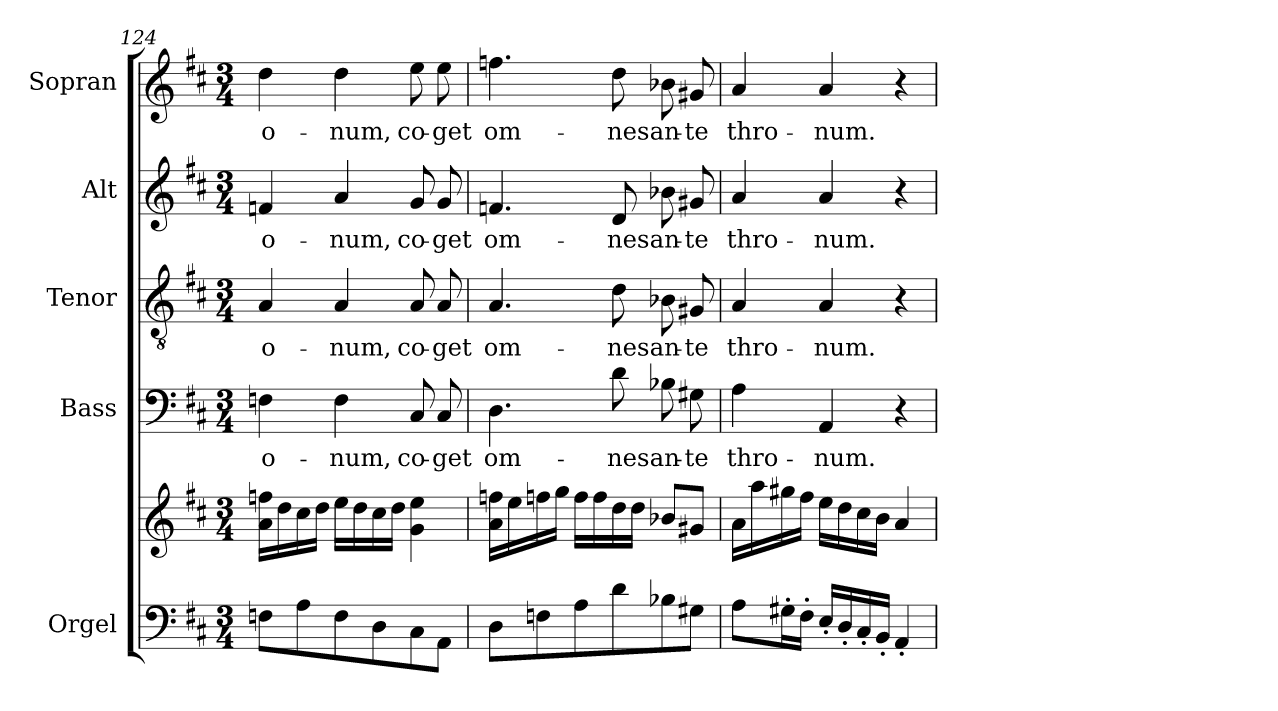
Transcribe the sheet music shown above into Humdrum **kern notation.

**kern	**kern	**kern	**text	**kern	**text	**kern	**text	**kern	**text
*part5	*part5	*part4	*part4	*part3	*part3	*part2	*part2	*part1	*part1
*staff6	*staff5	*staff4	*staff4	*staff3	*staff3	*staff2	*staff2	*staff1	*staff1
*I"Orgel	*	*I"Bass	*	*I"Tenor	*	*I"Alt	*	*I"Sopran	*
*I'Org.	*	*I'B.	*	*I'T.	*	*I'A.	*	*I'S.	*
*clefF4	*clefG2	*clefF4	*	*clefGv2	*	*clefG2	*	*clefG2	*
*k[f#c#]	*k[f#c#]	*k[f#c#]	*	*k[f#c#]	*	*k[f#c#]	*	*k[f#c#]	*
*D:	*D:	*D:	*	*D:	*	*D:	*	*D:	*
*M3/4	*M3/4	*M3/4	*	*M3/4	*	*M3/4	*	*M3/4	*
=124	=124	=124	=124	=124	=124	=124	=124	=124	=124
!	!	!	!LO:LY:b	!	!LO:LY:b	!	!LO:LY:b	!	!LO:LY:b
8Fn\L	16a\ 16ffn\LL	4Fn\	-o-	4A/	-o-	4fn/	-o-	4dd\	-o-
.	16dd\	.	.	.	.	.	.	.	.
8A\	16cc#\	.	.	.	.	.	.	.	.
.	16dd\JJ	.	.	.	.	.	.	.	.
!	!	!	!LO:LY:b	!	!LO:LY:b	!	!LO:LY:b	!	!LO:LY:b
8F\	16ee\LL	4F\	-num,	4A/	-num,	4a/	-num,	4dd\	-num,
.	16dd\	.	.	.	.	.	.	.	.
8D\	16cc#\	.	.	.	.	.	.	.	.
.	16dd\JJ	.	.	.	.	.	.	.	.
!	!	!	!LO:LY:b	!	!LO:LY:b	!	!LO:LY:b	!	!LO:LY:b
8C#\	4g\ 4ee\	8C#/	co-	8A/	co-	8g/	co-	8ee\	co-
!	!	!	!LO:LY:b	!	!LO:LY:b	!	!LO:LY:b	!	!LO:LY:b
8AA\J	.	8C#/	-get	8A/	-get	8g/	-get	8ee\	-get
=125	=125	=125	=125	=125	=125	=125	=125	=125	=125
!	!	!	!LO:LY:b	!	!LO:LY:b	!	!LO:LY:b	!	!LO:LY:b
8D\L	16a\ 16ff\LL	4.D\	om-	4.A/	om-	4.fn/	om-	4.ffn\	om-
.	16ee\	.	.	.	.	.	.	.	.
8Fn\	16ffn\	.	.	.	.	.	.	.	.
.	16gg\JJ	.	.	.	.	.	.	.	.
8A\	16ff\LL	.	.	.	.	.	.	.	.
.	16ff\	.	.	.	.	.	.	.	.
!	!	!	!LO:LY:b	!	!LO:LY:b	!	!LO:LY:b	!	!LO:LY:b
8d\	16dd\	8d\	-nes	8d\	-nes	8d/	-nes	8dd\	-nes
.	16dd\JJ	.	.	.	.	.	.	.	.
!	!	!	!LO:LY:b	!	!LO:LY:b	!	!LO:LY:b	!	!LO:LY:b
8B-X\	8b-X/L	8B-X\	an-	8B-X\	an-	8b-X\	an-	8b-X\	an-
!	!	!	!LO:LY:b	!	!LO:LY:b	!	!LO:LY:b	!	!LO:LY:b
8G#X\J	8g#X/J	8G#X\	-te	8G#X/	-te	8g#X/	-te	8g#X/	-te
!!LO:LB:g=z
=126	=126	=126	=126	=126	=126	=126	=126	=126	=126
!	!	!	!LO:LY:b	!	!LO:LY:b	!	!LO:LY:b	!	!LO:LY:b
8A\L	16a\LL	4A\	thro-	4A/	thro-	4a/	thro-	4a/	thro-
.	16aa\	.	.	.	.	.	.	.	.
16G#X'>\L	16gg#X\	.	.	.	.	.	.	.	.
16F#'>\JJ	16ff#\JJ	.	.	.	.	.	.	.	.
!	!	!	!LO:LY:b	!	!LO:LY:b	!	!LO:LY:b	!	!LO:LY:b
16E'</LL	16ee\LL	4AA/	-num.	4A/	-num.	4a/	-num.	4a/	-num.
16D'</	16dd\	.	.	.	.	.	.	.	.
16C#'</	16cc#\	.	.	.	.	.	.	.	.
16BB'</JJ	16b\JJ	.	.	.	.	.	.	.	.
4AA'</	4a/	4r	.	4r	.	4r	.	4r	.
=	=	=	=	=	=	=	=	=	=
*-	*-	*-	*-	*-	*-	*-	*-	*-	*-
